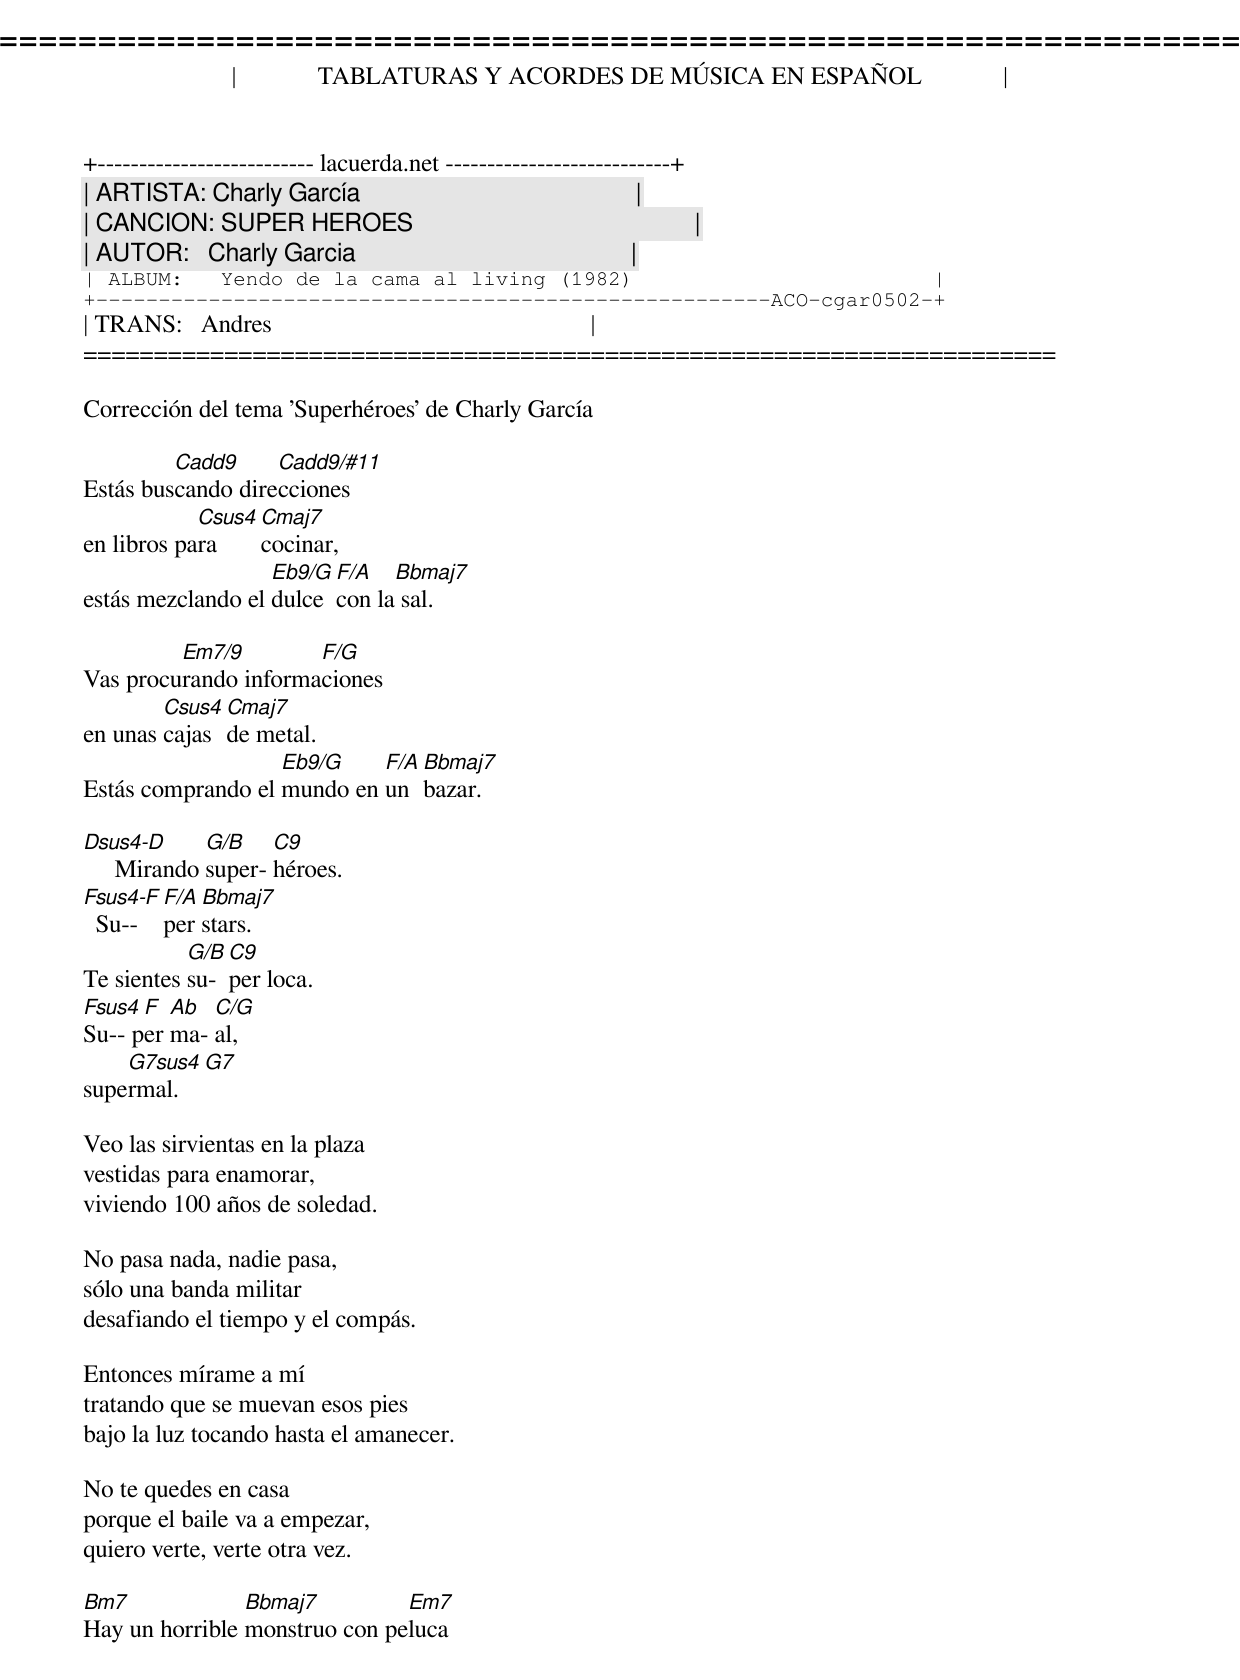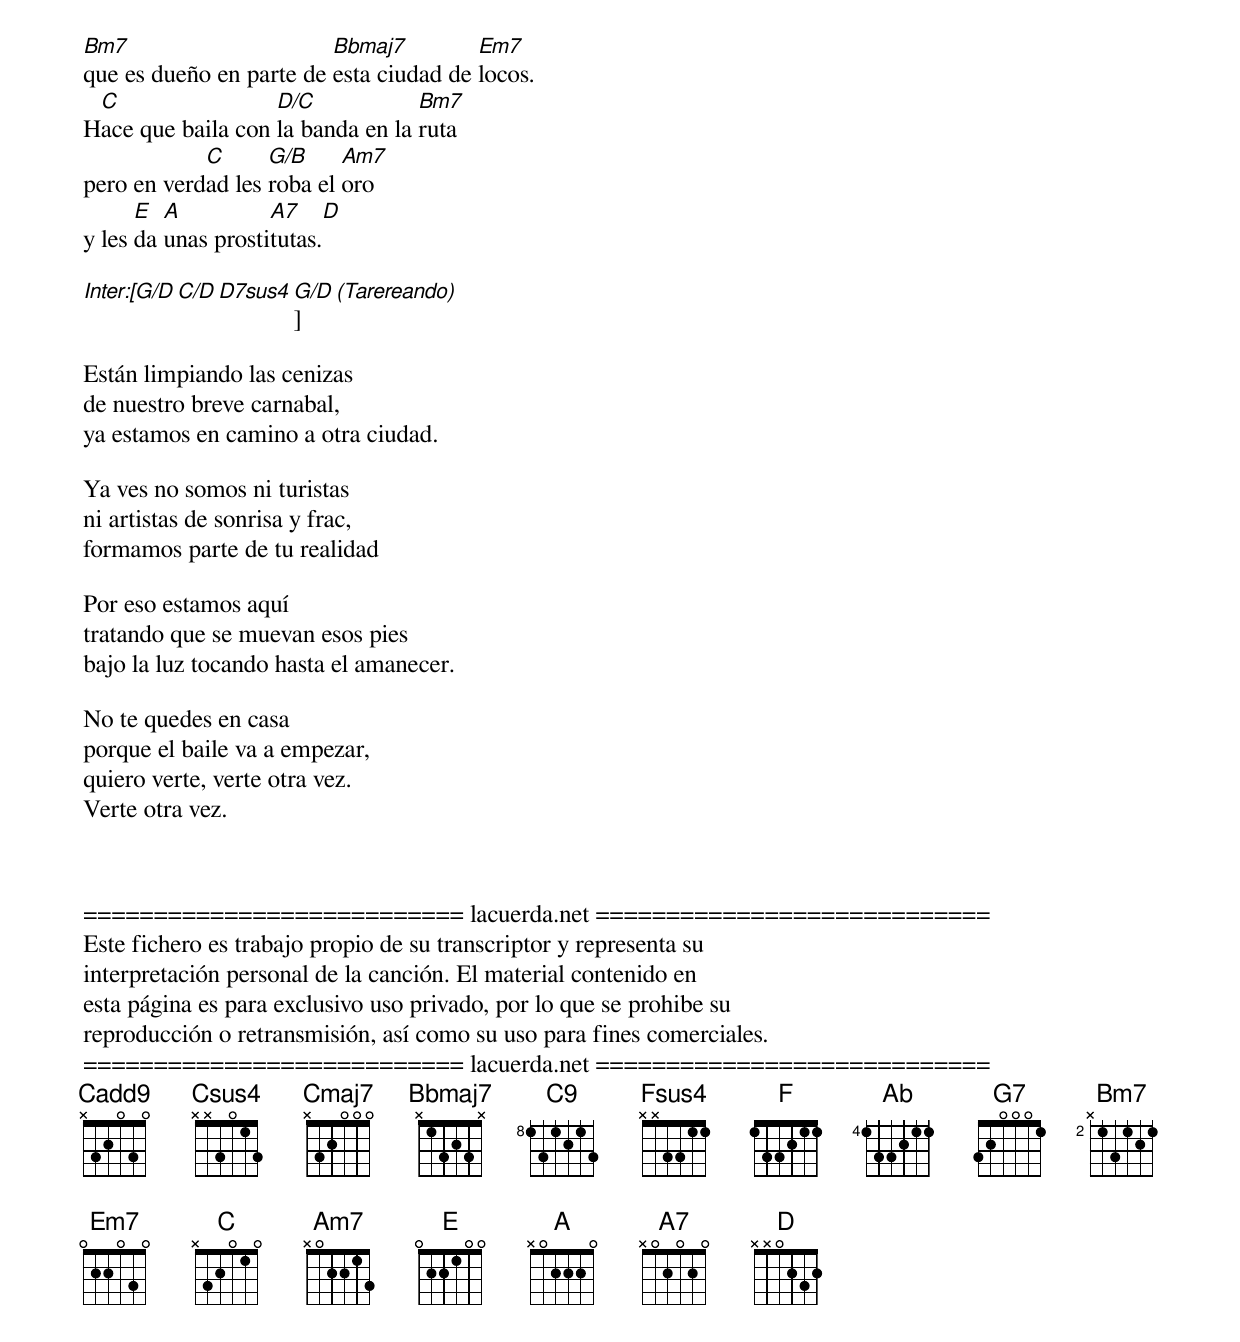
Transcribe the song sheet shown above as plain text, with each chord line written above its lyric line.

=====================================================================
|             TABLATURAS Y ACORDES DE MÚSICA EN ESPAÑOL             |
+-------------------------- lacuerda.net ---------------------------+
| ARTISTA: Charly García                                            |
| CANCION: SUPER HEROES                                             |
| AUTOR:   Charly Garcia                                            |
| ALBUM:   Yendo de la cama al living (1982)                        |
+------------------------------------------------------ACO-cgar0502-+
| TRANS:   Andres                                                   |
=====================================================================

Corrección del tema 'Superhéroes' de Charly García

         Cadd9     Cadd9/#11
Estás buscando direcciones
            Csus4 Cmaj7
en libros para    cocinar,
                   Eb9/G F/A   Bbmaj7
estás mezclando el dulce con la sal.

         Em7/9        F/G
Vas procurando informaciones
        Csus4 Cmaj7
en unas cajas de metal.
                   Eb9/G    F/A Bbmaj7
Estás comprando el mundo en un  bazar.

Dsus4-D      G/B    C9
     Mirando super- héroes.
Fsus4-F F/A Bbmaj7
  Su--  per stars.
           G/B C9
Te sientes su- per loca.
Fsus4 F  Ab  C/G
Su-- per ma- al,
    G7sus4   G7
supermal.

Veo las sirvientas en la plaza
vestidas para enamorar,
viviendo 100 años de soledad.

No pasa nada, nadie pasa,
sólo una banda militar
desafiando el tiempo y el compás.

Entonces mírame a mí
tratando que se muevan esos pies
bajo la luz tocando hasta el amanecer.

No te quedes en casa
porque el baile va a empezar,
quiero verte, verte otra vez.

Bm7             Bbmaj7         Em7
Hay un horrible monstruo con peluca
Bm7                      Bbmaj7         Em7
que es dueño en parte de esta ciudad de locos.
 C                 D/C            Bm7
Hace que baila con la banda en la ruta
            C      G/B     Am7
pero en verdad les roba el oro
      E  A          A7     D
y les da unas prostitutas.

Inter:[G/D  C/D  D7sus4  G/D] (Tarereando)

Están limpiando las cenizas
de nuestro breve carnabal,
ya estamos en camino a otra ciudad.

Ya ves no somos ni turistas
ni artistas de sonrisa y frac,
formamos parte de tu realidad

Por eso estamos aquí
tratando que se muevan esos pies
bajo la luz tocando hasta el amanecer.

No te quedes en casa
porque el baile va a empezar,
quiero verte, verte otra vez.
Verte otra vez.

Cadd9: x3x033
Cadd9/#11: x3x032
Eb9/G: 3x334x


=========================== lacuerda.net ============================
Este fichero es trabajo propio de su transcriptor y representa su
interpretación personal de la canción. El material contenido en
esta página es para exclusivo uso privado, por lo que se prohibe su
reproducción o retransmisión, así como su uso para fines comerciales.
=========================== lacuerda.net ============================
